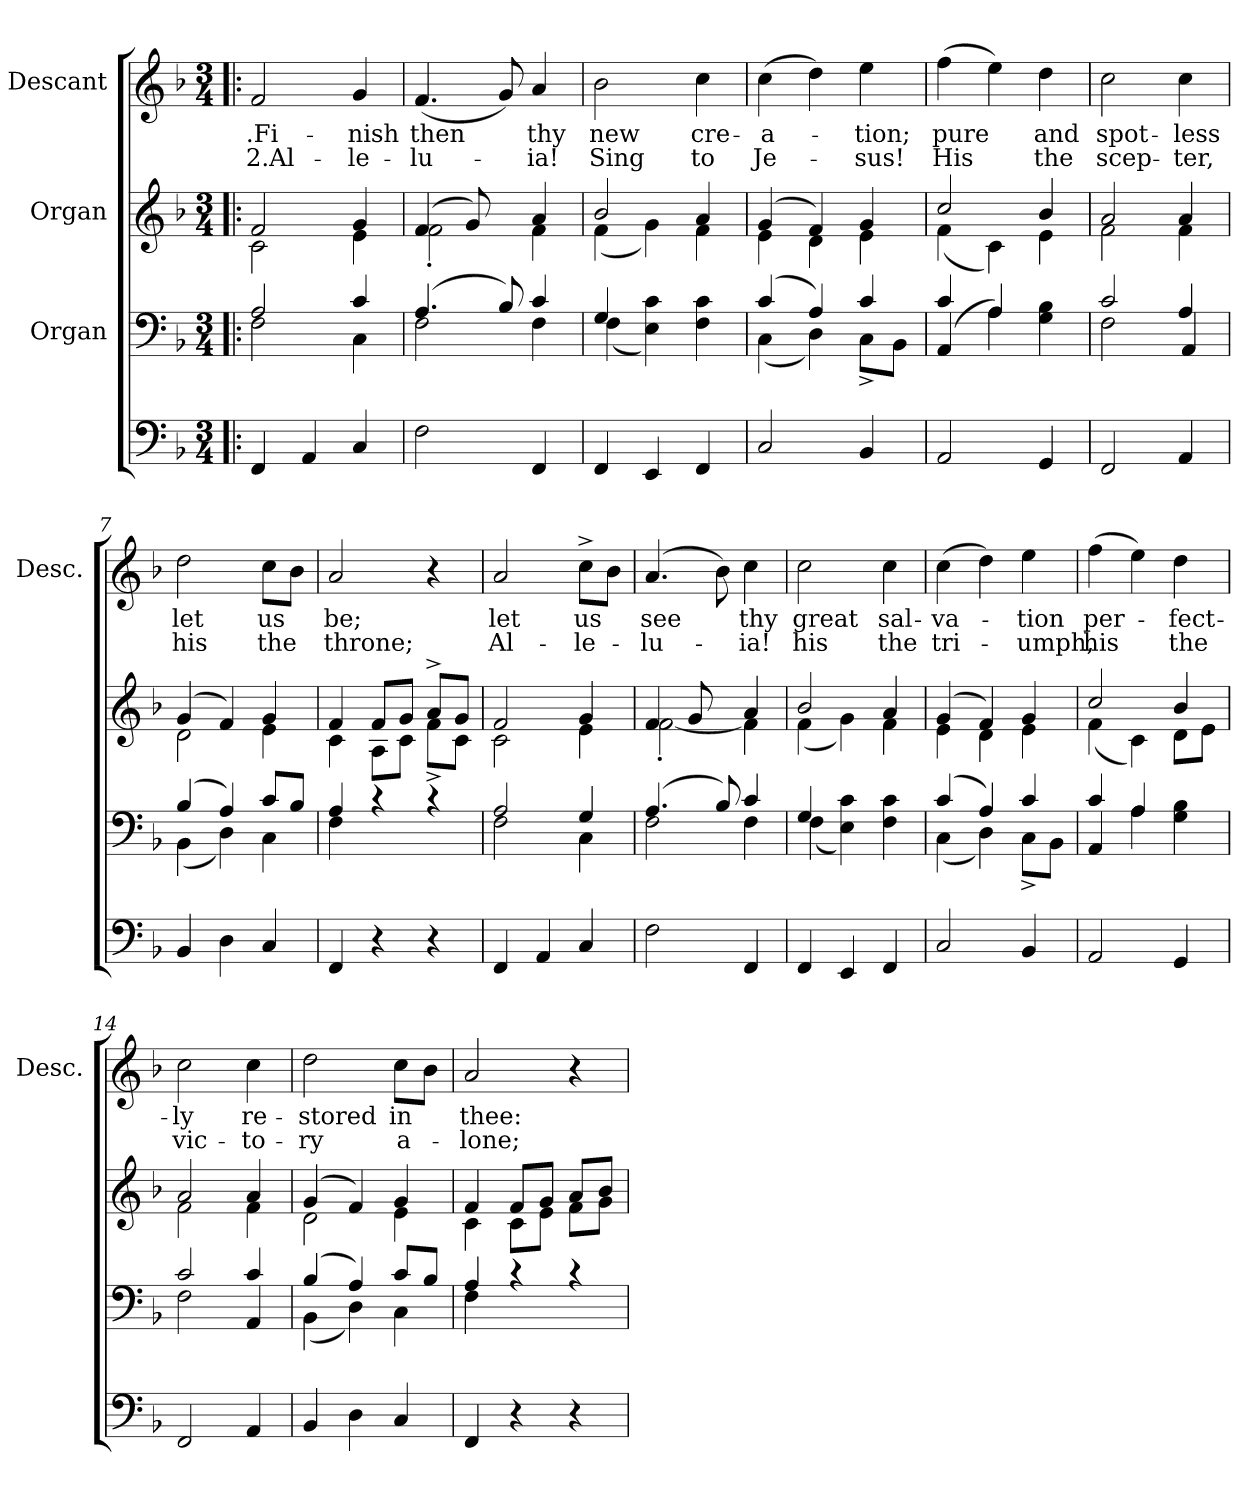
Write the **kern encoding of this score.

**kern	**kern	**kern	**kern	**text	**text
*part4	*part3	*part2	*part1	*part1	*part1
*staff4	*staff3	*staff2	*staff1	*staff1	*staff1
*	*I"Organ	*I"Organ	*I"Descant	*	*
*	*	*	*I'Desc.	*	*
*clefF4	*clefF4	*clefG2	*clefG2	*	*
*k[b-]	*k[b-]	*k[b-]	*k[b-]	*	*
*F:	*F:	*F:	*F:	*	*
*M3/4	*M3/4	*M3/4	*M3/4	*	*
=1!|:	=1!|:	=1!|:	=1!|:	=1!|:	=1!|:
*	*^	*^	*	*	*
!	!	!	!	!	!	!LO:LY:b	!LO:LY:b
4FF/	2A/	2F\	2f/	2c\	2f</	.Fi-	2.Al-
4AA/	.	.	.	.	.	.	.
!	!	!	!	!	!	!LO:LY:b	!LO:LY:b
4C/	4c/	4C\	4g/	4e\	4g/	-nish	-le-
=2	=2	=2	=2	=2	=2	=2	=2
!	!	!	!	!	!	!LO:LY:b	!LO:LY:b
2F\	(4.A/	2F\	(4f/	2f'<\	(<4.f/	then	-lu-
.	.	.	8g/)	.	.	.	.
.	8B-/)	.	8ryy	.	8g/)	.	.
!	!	!	!	!	!	!LO:LY:b	!LO:LY:b
4FF/	4c/	4F\	4a/	4f\	4a/	thy	-ia!
=3	=3	=3	=3	=3	=3	=3	=3
!	!	!	!	!	!	!LO:LY:b	!LO:LY:b
4FF/	4G/	(<4F\	2b-/	(<4f\	2b-\	new	Sing
4EE/	2ryy	4E\ 4c\)	.	4g\)	.	.	.
!	!	!	!	!	!	!LO:LY:b	!LO:LY:b
4FF/	.	4F\ 4c\	4a/	4f\	4cc\	cre-	to
=4	=4	=4	=4	=4	=4	=4	=4
!	!	!	!	!	!	!LO:LY:b	!LO:LY:b
2C/	(4c/	(<4C\	(4g/	4e\	(>4cc\	-a-	Je-
.	4A/)	4D\)	4f/)	4d\	4dd\)	.	.
!	!	!	!	!	!	!LO:LY:b	!LO:LY:b
4BB-/	4c/	8C^<\L	4g/	4e\	4ee\	-tion;	-sus!
.	.	8BB-\J	.	.	.	.	.
=5	=5	=5	=5	=5	=5	=5	=5
!	!	!	!	!	!	!LO:LY:b	!LO:LY:b
2AA/	4c/	(<4AA/	2cc/	(<4f\	(>4ff\	pure	His
.	4A/	4A\)	.	4c\)	4ee\)	.	.
!	!	!	!	!	!	!LO:LY:b	!LO:LY:b
4GG/	4G\ 4B-\	4ryy	4b-/	4e\	4dd\	and	the
=6	=6	=6	=6	=6	=6	=6	=6
!	!	!	!	!	!	!LO:LY:b	!LO:LY:b
2FF/	2c/	2F\	2a/	2f\	2cc\	spot-	scep-
!	!	!	!	!	!	!LO:LY:b	!LO:LY:b
4AA/	4A/	4AA/	4a/	4f\	4cc\	-less	-ter,
!!LO:LB:g=z
=7	=7	=7	=7	=7	=7	=7	=7
!	!	!	!	!	!	!LO:LY:b	!LO:LY:b
4BB-/	(4B-/	(<4BB-\	(4g/	2d\	2dd\	let	his
4D\	4A/)	4D\)	4f/)	.	.	.	.
!	!	!	!	!	!	!LO:LY:b	!LO:LY:b
4C/	8c/L	4C\	4g/	4e\	8cc\L	us	the
.	8B-/J	.	.	.	8b-\J	.	.
=8	=8	=8	=8	=8	=8	=8	=8
!	!	!	!	!	!	!LO:LY:b	!LO:LY:b
4FF/	4A/	4F\	4f/	4c\	2a/	be;	throne;
4r	4rc	2ryy	8f/L	8A\L	.	.	.
.	.	.	8g/J	8c\J	.	.	.
4r	4rc	.	8a^>/L	8f^<\L	4r	.	.
.	.	.	8g/J	8c\J	.	.	.
=9	=9	=9	=9	=9	=9	=9	=9
!	!	!	!	!	!	!LO:LY:b	!LO:LY:b
4FF/	2A/	2F\	2f/	2c\	2a/	let	Al-
4AA/	.	.	.	.	.	.	.
!	!	!	!	!	!	!LO:LY:b	!LO:LY:b
4C/	4G/	4C\	4g/	4e\	8cc^>\L	us	-le-
.	.	.	.	.	8b-\J	.	.
=10	=10	=10	=10	=10	=10	=10	=10
!	!	!	!	!	!	!LO:LY:b	!LO:LY:b
2F\	(4.A/	2F\	4f/	[<2f'<\	(4.a/	see	-lu-
.	.	.	8g/	.	.	.	.
.	8B-/)	.	8ryy	.	8b-\)	.	.
!	!	!	!	!	!	!LO:LY:b	!LO:LY:b
4FF/	4c/	4F\	4a/	4f\]	4cc\	thy	-ia!
=11	=11	=11	=11	=11	=11	=11	=11
!	!	!	!	!	!	!LO:LY:b	!LO:LY:b
4FF/	4G/	(<4F\	2b-/	(<4f\	2cc\	great	his
4EE/	2ryy	4E\ 4c\)	.	4g\)	.	.	.
!	!	!	!	!	!	!LO:LY:b	!LO:LY:b
4FF/	.	4F\ 4c\	4a/	4f\	4cc\	sal-	the
=12	=12	=12	=12	=12	=12	=12	=12
!	!	!	!	!	!	!LO:LY:b	!LO:LY:b
2C/	(4c/	(<4C\	(4g/	4e\	(>4cc\	-va-	tri-
.	4A/)	4D\)	4f/)	4d\	4dd\)	.	.
!	!	!	!	!	!	!LO:LY:b	!LO:LY:b
4BB-/	4c/	8C^<\L	4g/	4e\	4ee\	-tion	-umph,
.	.	8BB-\J	.	.	.	.	.
!!LO:PB:g=z
=13	=13	=13	=13	=13	=13	=13	=13
!	!	!	!	!	!	!LO:LY:b	!LO:LY:b
2AA/	4c/	4AA/	2cc/	(<4f\	(>4ff\	per-	his
.	4A/	4A\	.	4c\)	4ee\)	.	.
!	!	!	!	!	!	!LO:LY:b	!LO:LY:b
4GG/	4G\ 4B-\	4ryy	4b-/	8d\L	4dd\	-fect-	the
.	.	.	.	8e\J	.	.	.
=14	=14	=14	=14	=14	=14	=14	=14
!	!	!	!	!	!	!LO:LY:b	!LO:LY:b
2FF/	2c/	2F\	2a/	2f\	2cc\	-ly	vic-
!	!	!	!	!	!	!LO:LY:b	!LO:LY:b
4AA/	4c/	4AA/	4a/	4f\	4cc\	re-	-to-
=15	=15	=15	=15	=15	=15	=15	=15
!	!	!	!	!	!	!LO:LY:b	!LO:LY:b
4BB-/	(4B-/	(<4BB-\	(4g/	2d\	2dd\	-stored	-ry
4D\	4A/)	4D\)	4f/)	.	.	.	.
!	!	!	!	!	!	!LO:LY:b	!LO:LY:b
4C/	8c/L	4C\	4g/	4e\	8cc\L	in	a-
.	8B-/J	.	.	.	8b-\J	.	.
=16	=16	=16	=16	=16	=16	=16	=16
!	!	!	!	!	!	!LO:LY:b	!LO:LY:b
4FF/	4A/	4F\	4f/	4c\	2a/	thee:	-lone;
4r	4rc	2ryy	8f/L	8c\L	.	.	.
.	.	.	8g/J	8e\J	.	.	.
4r	4rc	.	8a/L	8f\L	4r	.	.
.	.	.	8b-/J	8g\J	.	.	.
*	*v	*v	*	*	*	*	*
*	*	*v	*v	*	*	*
=	=	=	=	=	=
*-	*-	*-	*-	*-	*-
